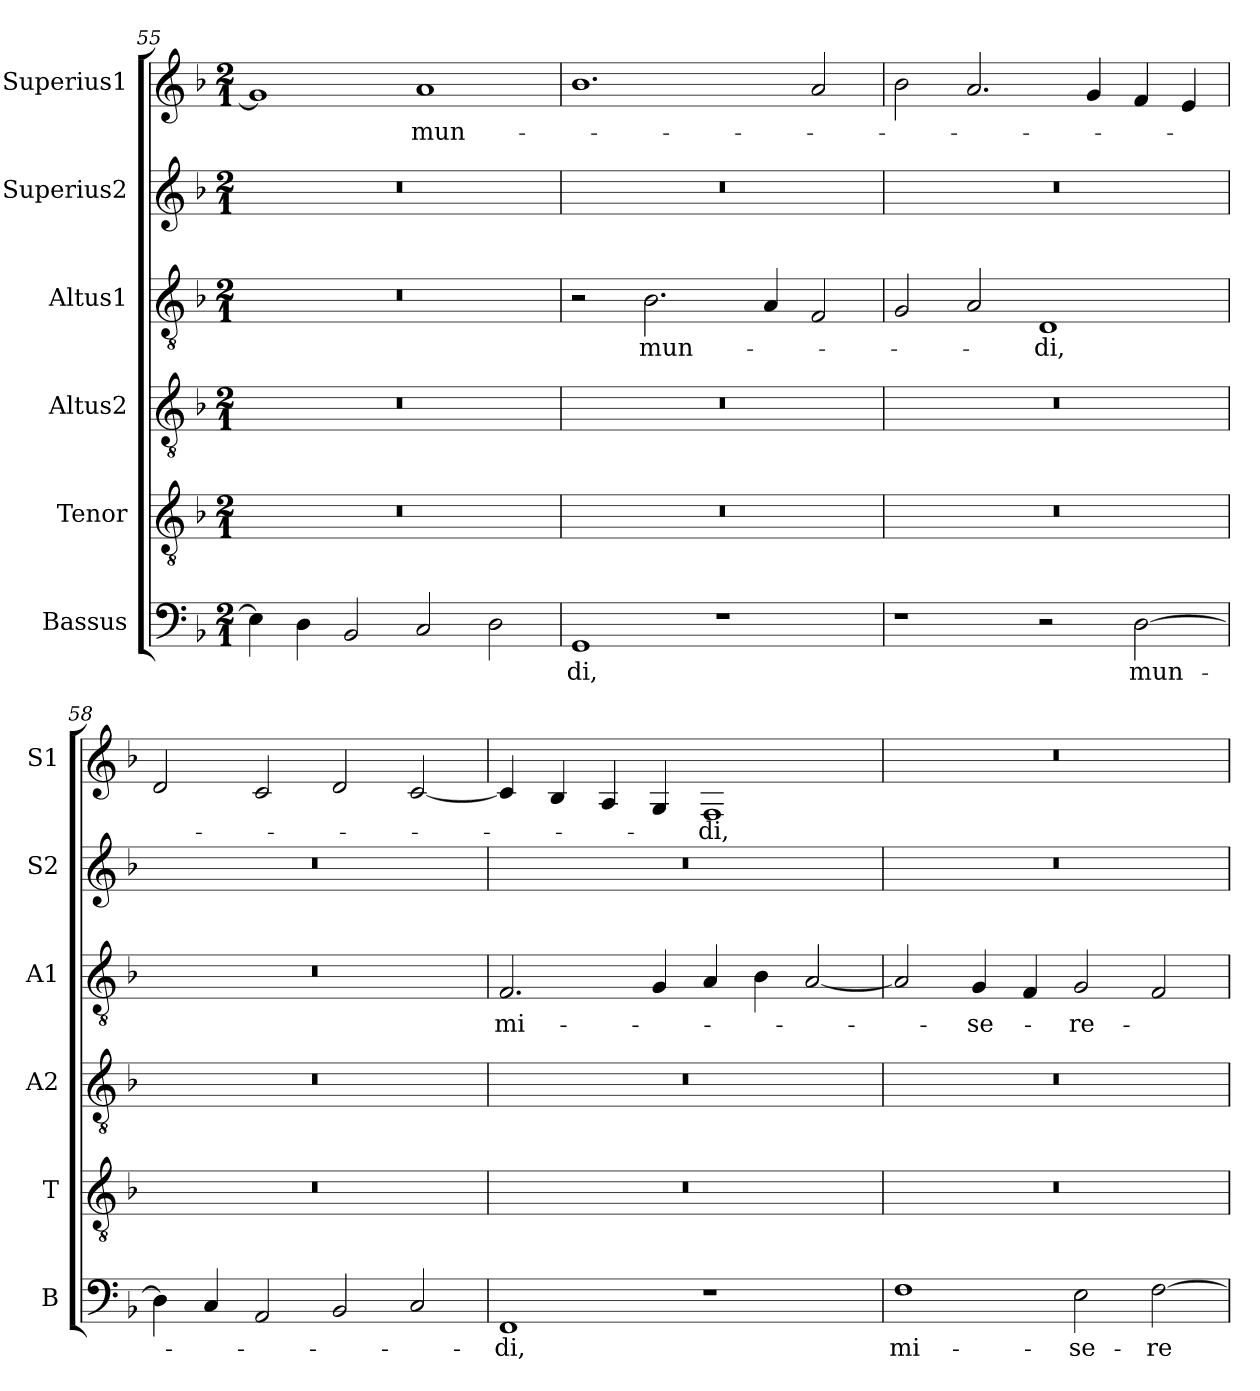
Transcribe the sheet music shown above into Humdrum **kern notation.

**kern	**text	**kern	**kern	**kern	**text	**kern	**kern	**text
*part6	*part6	*part5	*part4	*part3	*part3	*part2	*part1	*part1
*staff6	*staff6	*staff5	*staff4	*staff3	*staff3	*staff2	*staff1	*staff1
*I"Bassus	*	*I"Tenor	*I"Altus2	*I"Altus1	*	*I"Superius2	*I"Superius1	*
*I'B	*	*I'T	*I'A2	*I'A1	*	*I'S2	*I'S1	*
*clefF4	*	*clefGv2	*clefGv2	*clefGv2	*	*clefG2	*clefG2	*
*k[b-]	*	*k[b-]	*k[b-]	*k[b-]	*	*k[b-]	*k[b-]	*
*M2/1	*	*M2/1	*M2/1	*M2/1	*	*M2/1	*M2/1	*
=55	=55	=55	=55	=55	=55	=55	=55	=55
4E-\]	.	0r	0r	0r	.	0r	1g]	.
4D\	.	.	.	.	.	.	.	.
2BB-/	.	.	.	.	.	.	.	.
2C/	.	.	.	.	.	.	1a	mun-
2D\	.	.	.	.	.	.	.	.
=56	=56	=56	=56	=56	=56	=56	=56	=56
1GG	-di,	0r	0r	2r	.	0r	1.b-	.
.	.	.	.	2.B-\	mun-	.	.	.
1r	.	.	.	.	.	.	.	.
.	.	.	.	4A/	.	.	.	.
.	.	.	.	2F/	.	.	2a/	.
=57	=57	=57	=57	=57	=57	=57	=57	=57
1r	.	0r	0r	2G/	.	0r	2b-\	.
.	.	.	.	2A/	.	.	2.a/	.
2r	.	.	.	1D	-di,	.	.	.
.	.	.	.	.	.	.	4g/	.
[2D\	mun-	.	.	.	.	.	4f/	.
.	.	.	.	.	.	.	4e/	.
=58	=58	=58	=58	=58	=58	=58	=58	=58
4D\]	.	0r	0r	0r	.	0r	2d/	.
4C/	.	.	.	.	.	.	.	.
2AA/	.	.	.	.	.	.	2c/	.
2BB-/	.	.	.	.	.	.	2d/	.
2C/	.	.	.	.	.	.	[2c/	.
=59	=59	=59	=59	=59	=59	=59	=59	=59
1FF	-di,	0r	0r	2.F/	mi-	0r	4c/]	.
.	.	.	.	.	.	.	4B-/	.
.	.	.	.	.	.	.	4A/	.
.	.	.	.	4G/	.	.	4G/	.
1r	.	.	.	4A/	.	.	1F	-di,
.	.	.	.	4B-\	.	.	.	.
.	.	.	.	[2A/	.	.	.	.
=60	=60	=60	=60	=60	=60	=60	=60	=60
1F	mi-	0r	0r	2A/]	.	0r	0r	.
.	.	.	.	4G/	-se-	.	.	.
.	.	.	.	4F/	.	.	.	.
2E\	-se-	.	.	2G/	-re-	.	.	.
[2F\	-re-	.	.	2F/	.	.	.	.
=	=	=	=	=	=	=	=	=
*-	*-	*-	*-	*-	*-	*-	*-	*-
